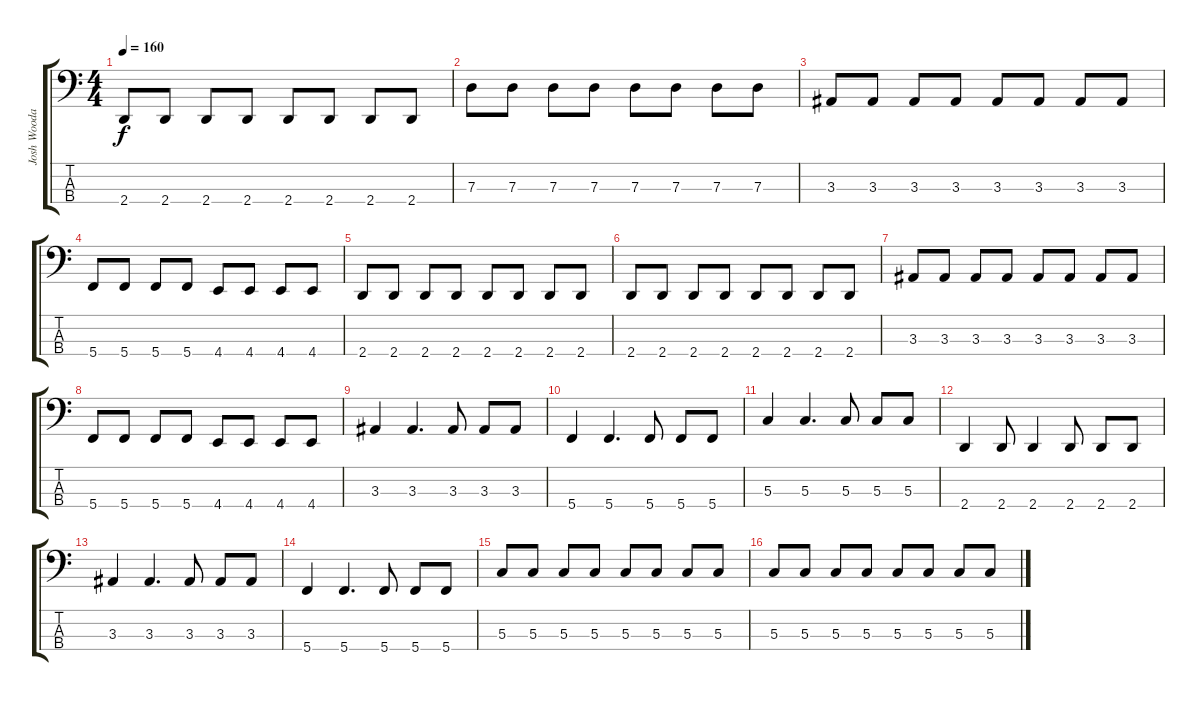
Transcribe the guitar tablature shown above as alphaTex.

\track ("Josh Woodard / Bass" "Josh Wooda") {instrument electricbasspick}
\staff {score tabs}
\tuning (F2 C2 G1 C1) {hide}
\ts (4 4)
\tempo 160
\clef f4
\ks c
2.4.8{dy f} 2.4.8 2.4.8 2.4.8 2.4.8 2.4.8 2.4.8 2.4.8 |
7.3.8 7.3.8 7.3.8 7.3.8 7.3.8 7.3.8 7.3.8 7.3.8 |
3.3.8 3.3.8 3.3.8 3.3.8 3.3.8 3.3.8 3.3.8 3.3.8 |
5.4.8 5.4.8 5.4.8 5.4.8 4.4.8 4.4.8 4.4.8 4.4.8 |
2.4.8 2.4.8 2.4.8 2.4.8 2.4.8 2.4.8 2.4.8 2.4.8 |
2.4.8 2.4.8 2.4.8 2.4.8 2.4.8 2.4.8 2.4.8 2.4.8 |
3.3.8 3.3.8 3.3.8 3.3.8 3.3.8 3.3.8 3.3.8 3.3.8 |
5.4.8 5.4.8 5.4.8 5.4.8 4.4.8 4.4.8 4.4.8 4.4.8 |
3.3.4 3.3.4{d} 3.3.8 3.3.8 3.3.8 |
5.4.4 5.4.4{d} 5.4.8 5.4.8 5.4.8 |
5.3.4 5.3.4{d} 5.3.8 5.3.8 5.3.8 |
2.4.4 2.4.8 2.4.4 2.4.8 2.4.8 2.4.8 |
3.3.4 3.3.4{d} 3.3.8 3.3.8 3.3.8 |
5.4.4 5.4.4{d} 5.4.8 5.4.8 5.4.8 |
5.3.8 5.3.8 5.3.8 5.3.8 5.3.8 5.3.8 5.3.8 5.3.8 |
5.3.8 5.3.8 5.3.8 5.3.8 5.3.8 5.3.8 5.3.8 5.3.8
